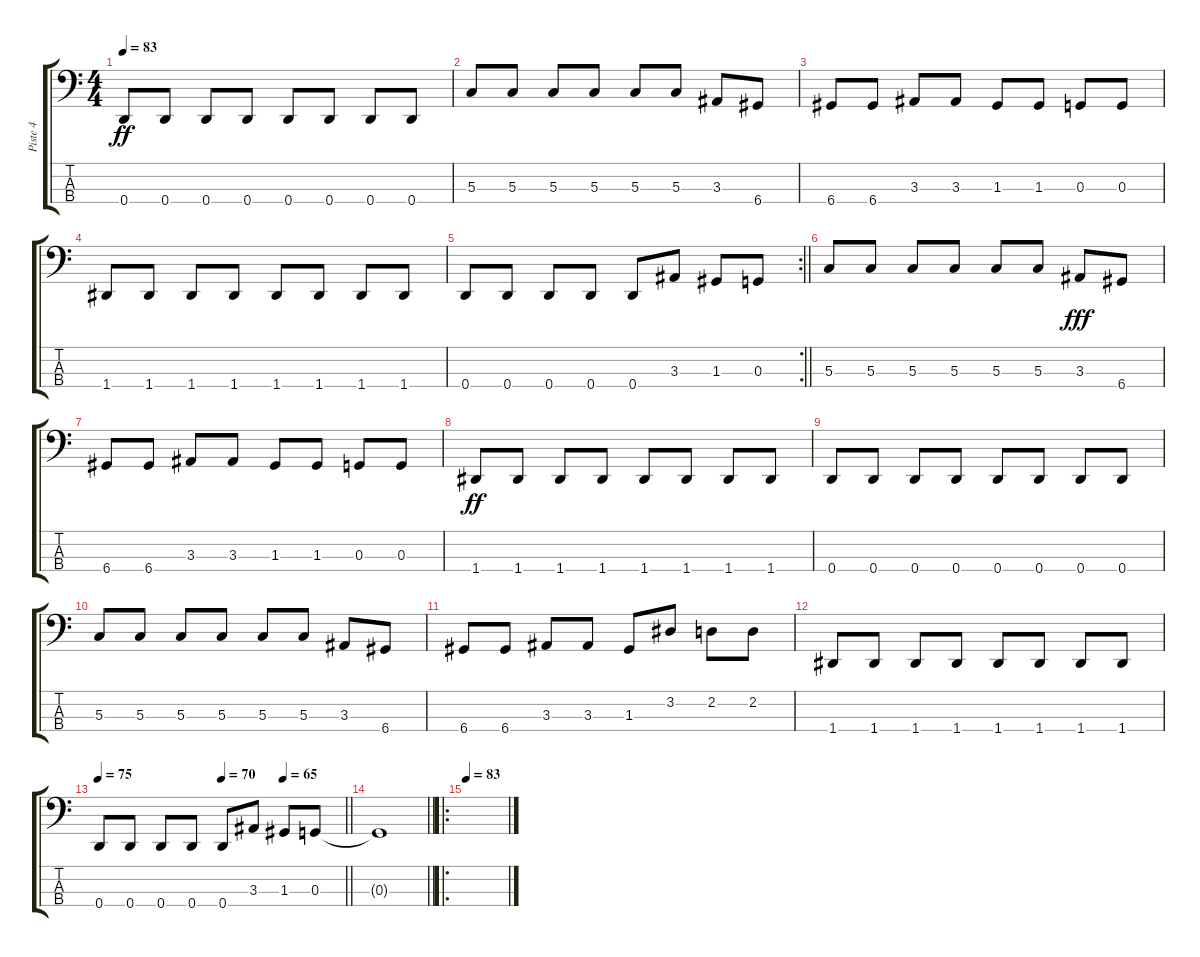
\track ("Piste 4" "Piste 4") {instrument electricbassfinger}
\staff {score tabs}
\tuning (F2 C2 G1 D1) {hide}
\ts (4 4)
\tempo 83
\clef f4
\ks c
0.4.8{dy ff} 0.4.8 0.4.8 0.4.8 0.4.8 0.4.8 0.4.8 0.4.8 |
5.3.8 5.3.8 5.3.8 5.3.8 5.3.8 5.3.8 3.3.8 6.4.8 |
6.4.8 6.4.8 3.3.8 3.3.8 1.3.8 1.3.8 0.3.8 0.3.8 |
1.4.8 1.4.8 1.4.8 1.4.8 1.4.8 1.4.8 1.4.8 1.4.8 |
\rc 2
\barLineRight lightlight
0.4.8 0.4.8 0.4.8 0.4.8 0.4.8 3.3.8 1.3.8 0.3.8 |
5.3.8 5.3.8 5.3.8 5.3.8 5.3.8 5.3.8 3.3.8{dy fff} 6.4.8 |
6.4.8 6.4.8 3.3.8 3.3.8 1.3.8 1.3.8 0.3.8 0.3.8 |
1.4.8{dy ff} 1.4.8 1.4.8 1.4.8 1.4.8 1.4.8 1.4.8 1.4.8 |
0.4.8 0.4.8 0.4.8 0.4.8 0.4.8 0.4.8 0.4.8 0.4.8 |
5.3.8 5.3.8 5.3.8 5.3.8 5.3.8 5.3.8 3.3.8 6.4.8 |
6.4.8 6.4.8 3.3.8 3.3.8 1.3.8 3.2.8 2.2.8 2.2.8 |
1.4.8 1.4.8 1.4.8 1.4.8 1.4.8 1.4.8 1.4.8 1.4.8 |
\tempo 75
\tempo (70 0.5)
\tempo (65 0.75)
\barLineRight lightlight
0.4.8 0.4.8 0.4.8 0.4.8 0.4.8 3.3.8 1.3.8 0.3.8 |
\barLineRight lightlight
0.3{t}.1 |
\ro
\tempo 83
